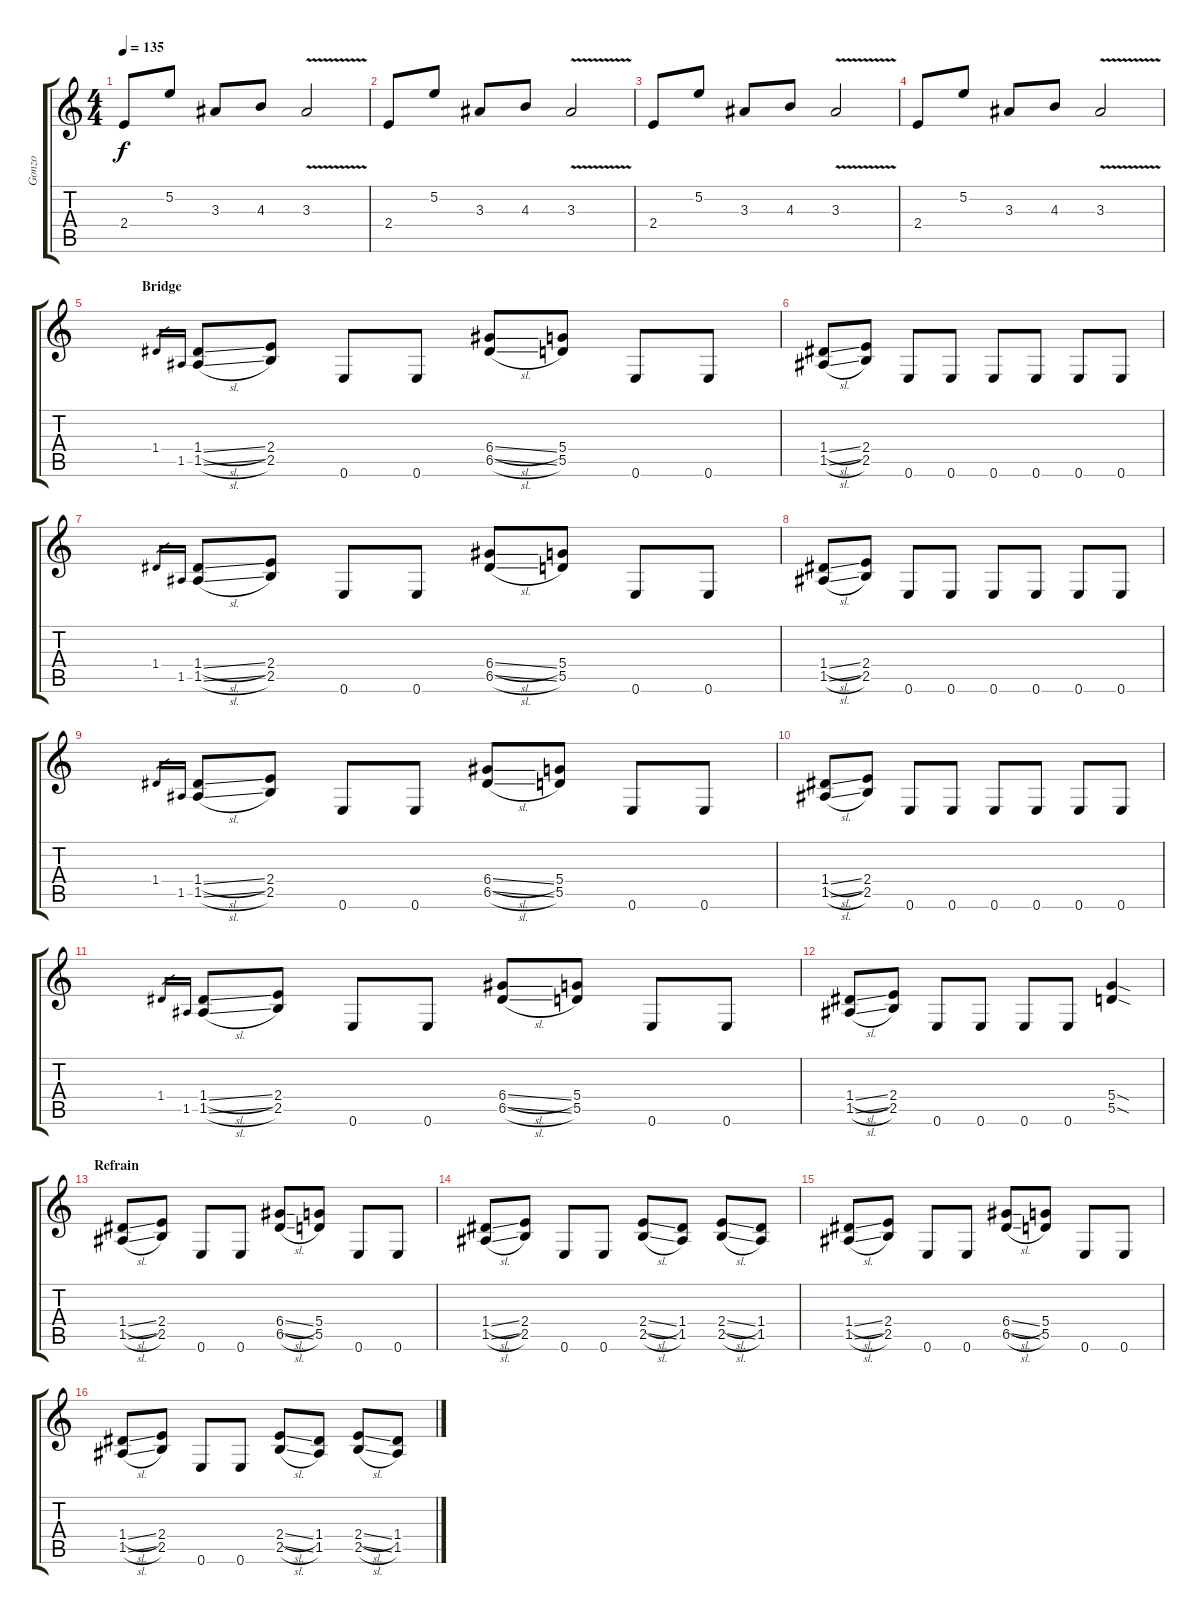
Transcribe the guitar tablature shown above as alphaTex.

\track ("Gonzo" "Gonzo") {instrument distortionguitar}
\staff {score tabs}
\tuning (E4 B3 G3 D3 A2 E2) {hide}
\ts (4 4)
\tempo 135
\clef g2
\ks c
2.4.8{dy f} 5.2.8 3.3.8 4.3.8 3.3{v}.2 |
2.4.8 5.2.8 3.3.8 4.3.8 3.3{v}.2 |
2.4.8 5.2.8 3.3.8 4.3.8 3.3{v}.2 |
2.4.8 5.2.8 3.3.8 4.3.8 3.3{v}.2 |
\section ("" "Bridge ")
1.4.16{gr} 1.5.16{gr} (1.4{sl} 1.5{sl}).8 (2.4 2.5).8 0.6.8 0.6.8 (6.4{sl} 6.5{sl}).8 (5.4 5.5).8 0.6.8 0.6.8 |
(1.4{sl} 1.5{sl}).8 (2.4 2.5).8 0.6.8 0.6.8 0.6.8 0.6.8 0.6.8 0.6.8 |
1.4.16{gr} 1.5.16{gr} (1.4{sl} 1.5{sl}).8 (2.4 2.5).8 0.6.8 0.6.8 (6.4{sl} 6.5{sl}).8 (5.4 5.5).8 0.6.8 0.6.8 |
(1.4{sl} 1.5{sl}).8 (2.4 2.5).8 0.6.8 0.6.8 0.6.8 0.6.8 0.6.8 0.6.8 |
1.4.16{gr} 1.5.16{gr} (1.4{sl} 1.5{sl}).8 (2.4 2.5).8 0.6.8 0.6.8 (6.4{sl} 6.5{sl}).8 (5.4 5.5).8 0.6.8 0.6.8 |
(1.4{sl} 1.5{sl}).8 (2.4 2.5).8 0.6.8 0.6.8 0.6.8 0.6.8 0.6.8 0.6.8 |
1.4.16{gr} 1.5.16{gr} (1.4{sl} 1.5{sl}).8 (2.4 2.5).8 0.6.8 0.6.8 (6.4{sl} 6.5{sl}).8 (5.4 5.5).8 0.6.8 0.6.8 |
(1.4{sl} 1.5{sl}).8 (2.4 2.5).8 0.6.8 0.6.8 0.6.8 0.6.8 (5.4{sod} 5.5{sod}).4 |
\section ("" "Refrain")
(1.4{sl} 1.5{sl}).8 (2.4 2.5).8 0.6.8 0.6.8 (6.4{sl} 6.5{sl}).8 (5.4 5.5).8 0.6.8 0.6.8 |
(1.4{sl} 1.5{sl}).8 (2.4 2.5).8 0.6.8 0.6.8 (2.4{sl} 2.5{sl}).8 (1.4 1.5).8 (2.4{sl} 2.5{sl}).8 (1.4 1.5).8 |
(1.4{sl} 1.5{sl}).8 (2.4 2.5).8 0.6.8 0.6.8 (6.4{sl} 6.5{sl}).8 (5.4 5.5).8 0.6.8 0.6.8 |
(1.4{sl} 1.5{sl}).8 (2.4 2.5).8 0.6.8 0.6.8 (2.4{sl} 2.5{sl}).8 (1.4 1.5).8 (2.4{sl} 2.5{sl}).8 (1.4 1.5).8
